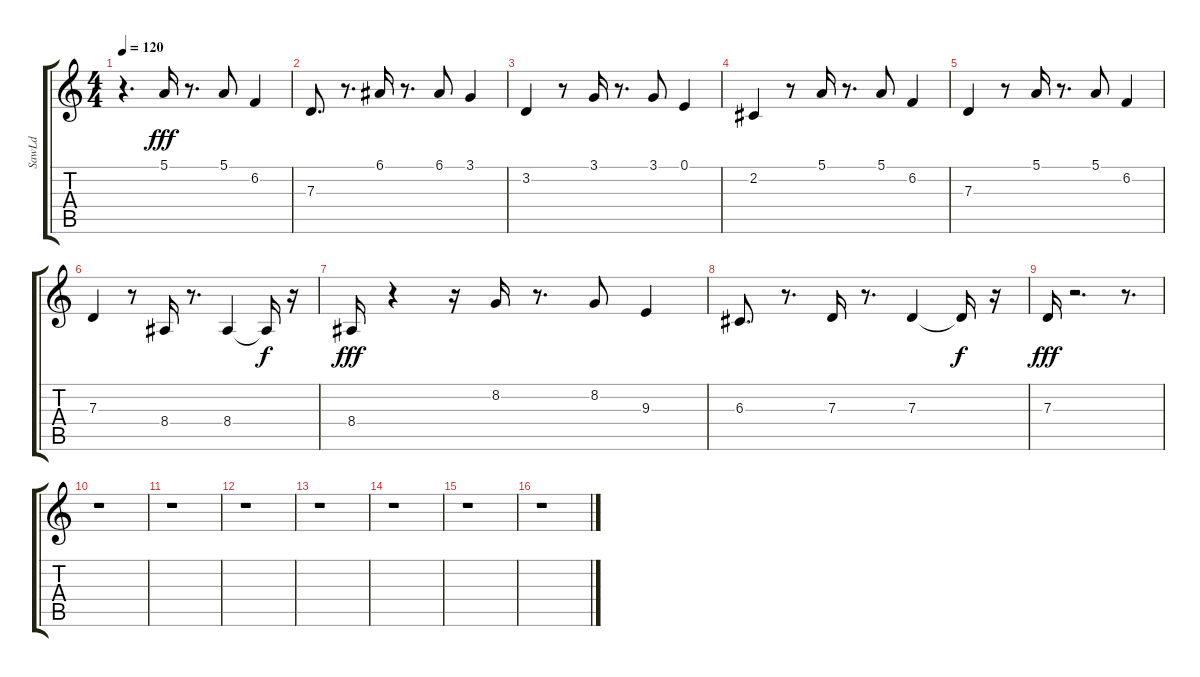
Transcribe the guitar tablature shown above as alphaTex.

\track ("SawLd" "SawLd") {instrument lead2sawtooth}
\staff {score tabs}
\tuning (E4 B3 G3 D3 A2 E2) {hide}
\ts (4 4)
\tempo 120
\clef g2
\ks c
r.4{d dy fff} 5.1.16 r.8{d} 5.1.8 6.2.4 |
7.3.8{d} r.8{d} 6.1.16 r.8{d} 6.1.8 3.1.4 |
3.2.4 r.8 3.1.16 r.8{d} 3.1.8 0.1.4 |
2.2.4 r.8 5.1.16 r.8{d} 5.1.8 6.2.4 |
7.3.4 r.8 5.1.16 r.8{d} 5.1.8 6.2.4 |
7.3.4 r.8 8.4.16 r.8{d} 8.4.4 8.4{t}.16{dy f} r.16 |
8.4.16{dy fff} r.4 r.16 8.2.16 r.8{d} 8.2.8 9.3.4 |
6.3.8{d} r.8{d} 7.3.16 r.8{d} 7.3.4 7.3{t}.16{dy f} r.16 |
7.3.16{dy fff} r.2{d} r.8{d} |
r.1 |
r.1 |
r.1 |
r.1 |
r.1 |
r.1 |
r.1
